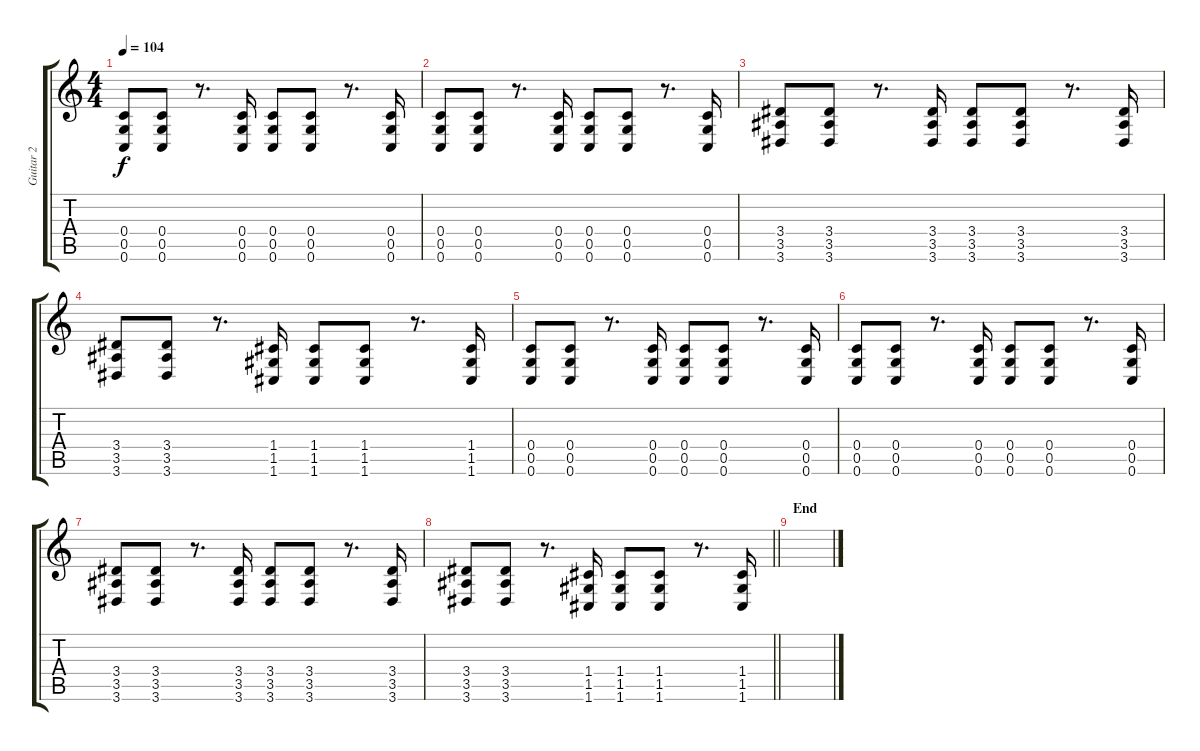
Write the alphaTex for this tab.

\track ("Guitar 2" "Guitar 2") {instrument distortionguitar}
\staff {score tabs}
\tuning (D4 A3 F3 C3 G2 C2) {hide}
\ts (4 4)
\tempo 104
\clef g2
\ks c
(0.4 0.5 0.6).8{dy f} (0.4 0.5 0.6).8 r.8{d} (0.4 0.5 0.6).16 (0.4 0.5 0.6).8 (0.4 0.5 0.6).8 r.8{d} (0.4 0.5 0.6).16 |
(0.4 0.5 0.6).8 (0.4 0.5 0.6).8 r.8{d} (0.4 0.5 0.6).16 (0.4 0.5 0.6).8 (0.4 0.5 0.6).8 r.8{d} (0.4 0.5 0.6).16 |
(3.4 3.5 3.6).8 (3.4 3.5 3.6).8 r.8{d} (3.4 3.5 3.6).16 (3.4 3.5 3.6).8 (3.4 3.5 3.6).8 r.8{d} (3.4 3.5 3.6).16 |
(3.4 3.5 3.6).8 (3.4 3.5 3.6).8 r.8{d} (1.4 1.5 1.6).16 (1.4 1.5 1.6).8 (1.4 1.5 1.6).8 r.8{d} (1.4 1.5 1.6).16 |
(0.4 0.5 0.6).8 (0.4 0.5 0.6).8 r.8{d} (0.4 0.5 0.6).16 (0.4 0.5 0.6).8 (0.4 0.5 0.6).8 r.8{d} (0.4 0.5 0.6).16 |
(0.4 0.5 0.6).8 (0.4 0.5 0.6).8 r.8{d} (0.4 0.5 0.6).16 (0.4 0.5 0.6).8 (0.4 0.5 0.6).8 r.8{d} (0.4 0.5 0.6).16 |
(3.4 3.5 3.6).8 (3.4 3.5 3.6).8 r.8{d} (3.4 3.5 3.6).16 (3.4 3.5 3.6).8 (3.4 3.5 3.6).8 r.8{d} (3.4 3.5 3.6).16 |
\barLineRight lightlight
(3.4 3.5 3.6).8 (3.4 3.5 3.6).8 r.8{d} (1.4 1.5 1.6).16 (1.4 1.5 1.6).8 (1.4 1.5 1.6).8 r.8{d} (1.4 1.5 1.6).16 |
\section ("" "End")
